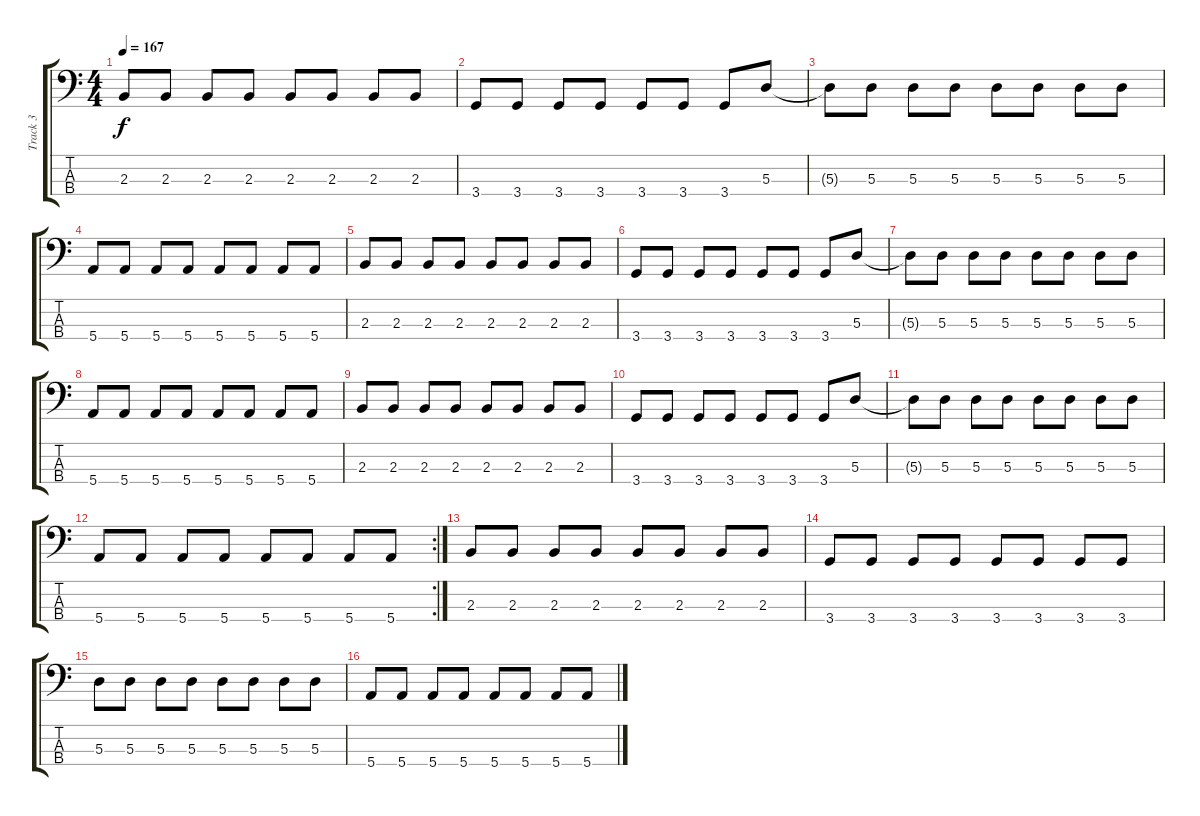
\track ("Track 3" "Track 3") {instrument electricbassfinger}
\staff {score tabs}
\tuning (G2 D2 A1 E1) {hide}
\ts (4 4)
\tempo 167
\clef f4
\ks c
2.3.8{dy f} 2.3.8 2.3.8 2.3.8 2.3.8 2.3.8 2.3.8 2.3.8 |
3.4.8 3.4.8 3.4.8 3.4.8 3.4.8 3.4.8 3.4.8 5.3.8 |
5.3{t}.8 5.3.8 5.3.8 5.3.8 5.3.8 5.3.8 5.3.8 5.3.8 |
5.4.8 5.4.8 5.4.8 5.4.8 5.4.8 5.4.8 5.4.8 5.4.8 |
2.3.8 2.3.8 2.3.8 2.3.8 2.3.8 2.3.8 2.3.8 2.3.8 |
3.4.8 3.4.8 3.4.8 3.4.8 3.4.8 3.4.8 3.4.8 5.3.8 |
5.3{t}.8 5.3.8 5.3.8 5.3.8 5.3.8 5.3.8 5.3.8 5.3.8 |
5.4.8 5.4.8 5.4.8 5.4.8 5.4.8 5.4.8 5.4.8 5.4.8 |
2.3.8 2.3.8 2.3.8 2.3.8 2.3.8 2.3.8 2.3.8 2.3.8 |
3.4.8 3.4.8 3.4.8 3.4.8 3.4.8 3.4.8 3.4.8 5.3.8 |
5.3{t}.8 5.3.8 5.3.8 5.3.8 5.3.8 5.3.8 5.3.8 5.3.8 |
\rc 2
5.4.8 5.4.8 5.4.8 5.4.8 5.4.8 5.4.8 5.4.8 5.4.8 |
2.3.8 2.3.8 2.3.8 2.3.8 2.3.8 2.3.8 2.3.8 2.3.8 |
3.4.8 3.4.8 3.4.8 3.4.8 3.4.8 3.4.8 3.4.8 3.4.8 |
5.3.8 5.3.8 5.3.8 5.3.8 5.3.8 5.3.8 5.3.8 5.3.8 |
5.4.8 5.4.8 5.4.8 5.4.8 5.4.8 5.4.8 5.4.8 5.4.8
